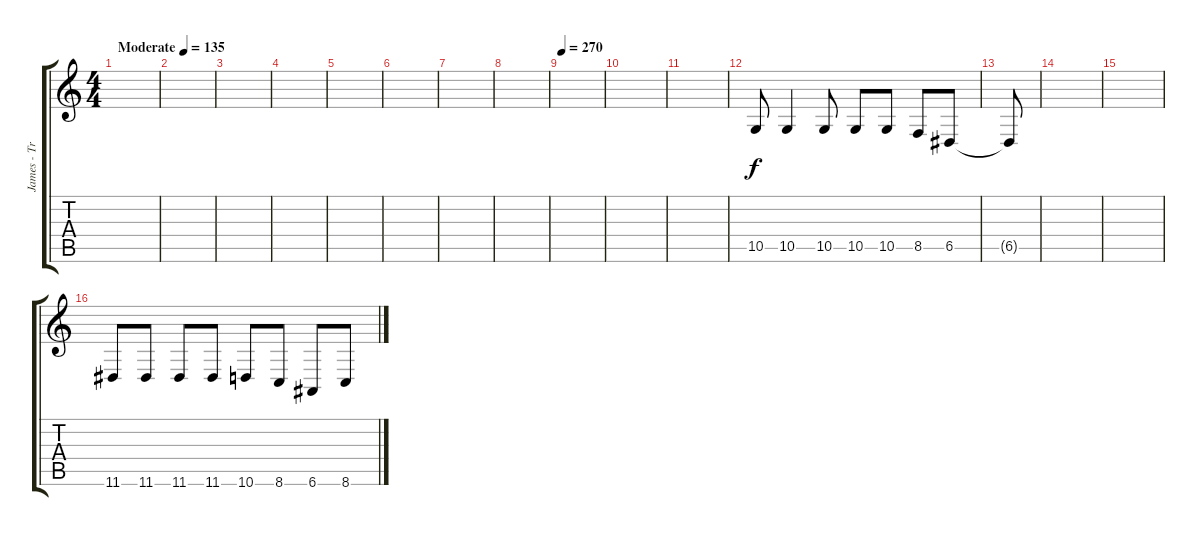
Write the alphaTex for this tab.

\track ("James - Trombone" "James - Tr") {instrument trombone}
\staff {score tabs}
\tuning (E4 B3 G3 D3 A2 E2) {hide}
\ts (4 4)
\tempo (135 "Moderate")
\clef g2
\ks c
|
|
|
|
|
|
|
|
\tempo 270
|
|
|
10.5.8 10.5.4 10.5.8 10.5.8 10.5.8 8.5.8 6.5.8 |
6.5{t}.8 |
|
|
11.6.8 11.6.8 11.6.8 11.6.8 10.6.8 8.6.8 6.6.8 8.6.8
